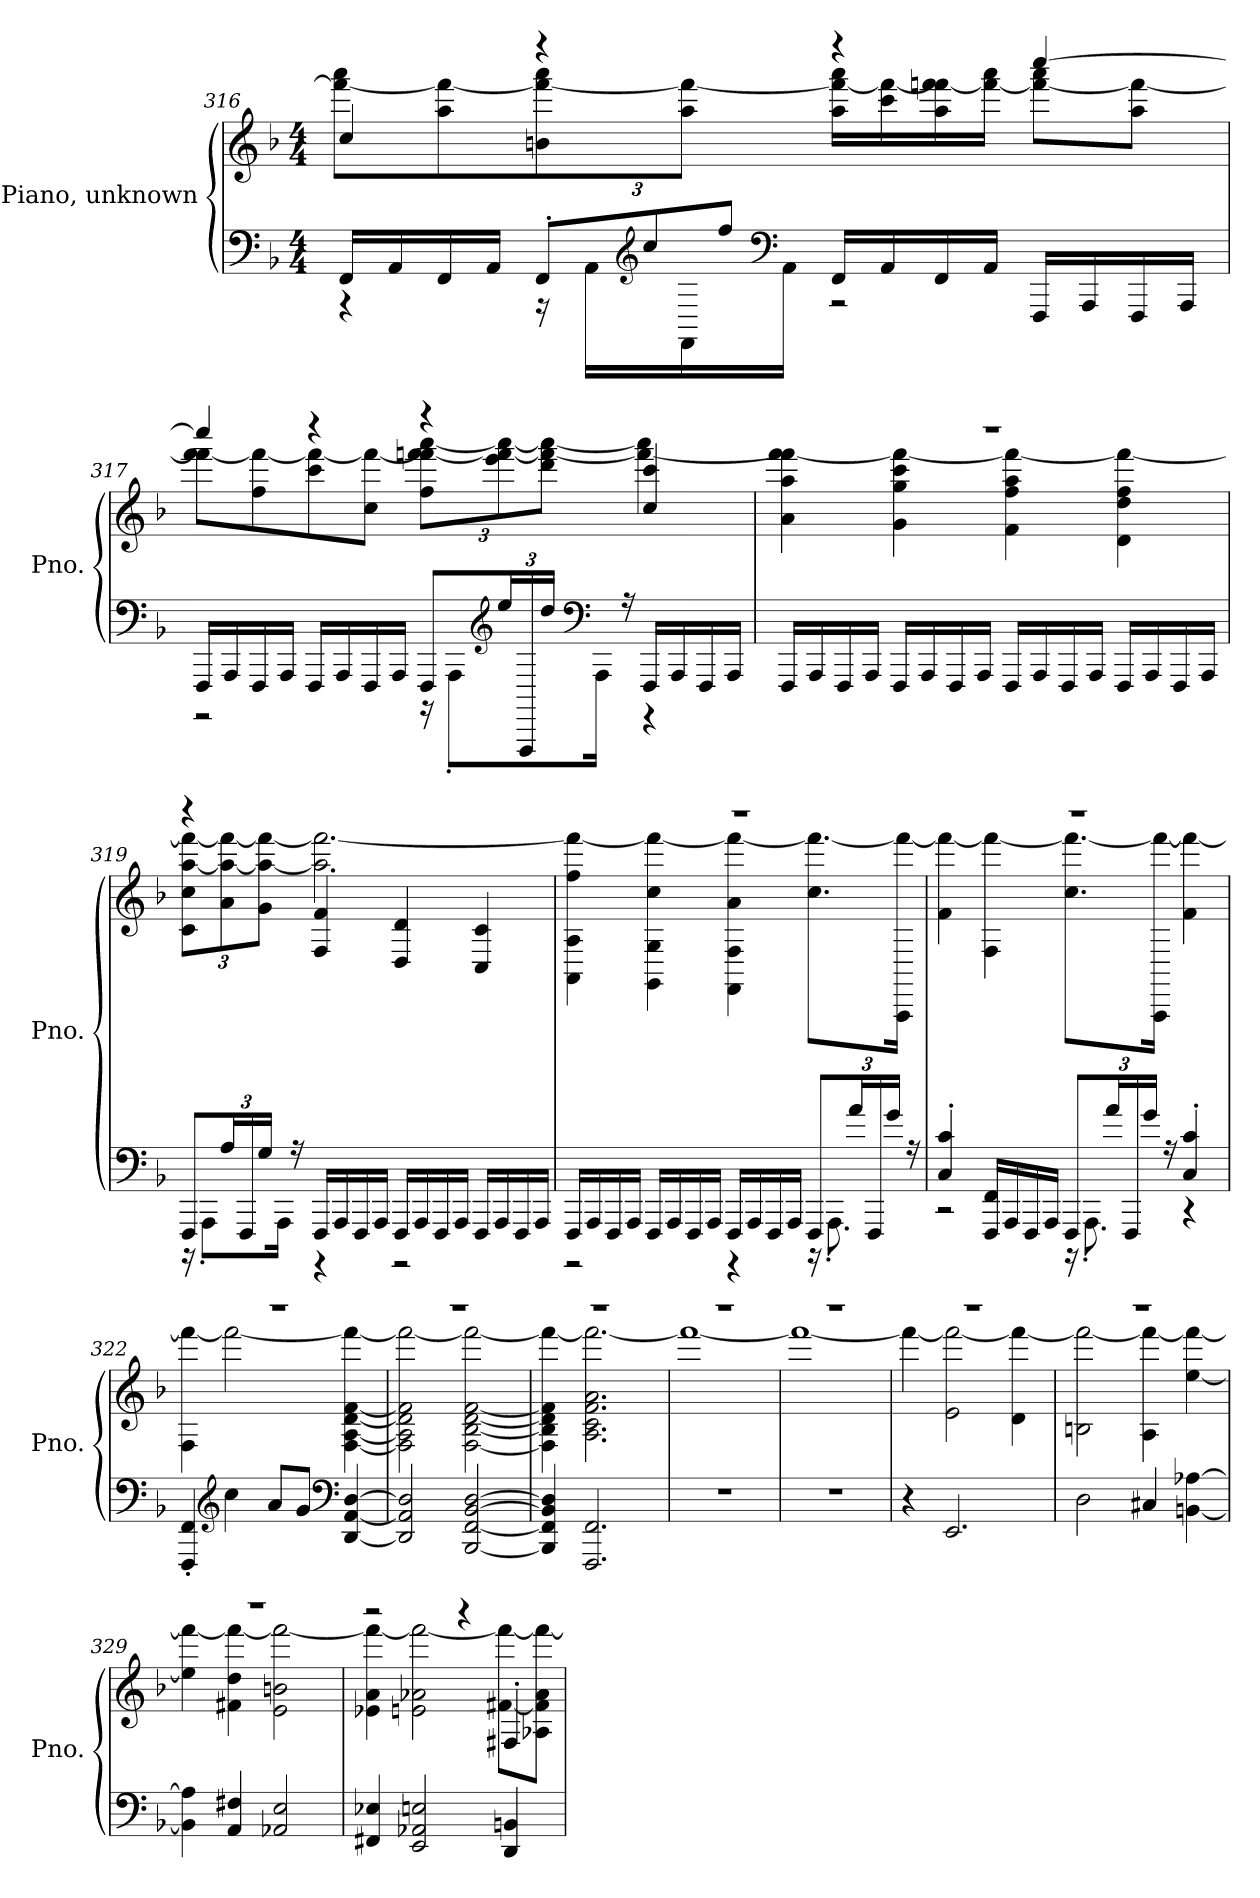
**kern	**kern
*part1	*part1
*staff2	*staff1
*I"Piano, unknown	*
*I'Pno.	*
!!LO:LB:g=z
*clefF4	*clefG2
*k[b-]	*k[b-]
*M4/4	*M4/4
=316	=316
*^	*^
16FF/LL	4r	4cc/	8fff#\_ 8aaa\L
16AA/	.	.	.
16FF/	.	.	8aa\ 8fff#\_
16AA/JJ	.	.	.
*Xbrackettup	*	*	*
12FF'/L	16r	4r	8bn\ 8fff#\_ 8aaa\
.	16AA\LL	.	.
*clefG2	*	*	*
12cc/	.	.	.
.	16FF\	.	8aa\ 8fff#\_J
12ff/J	.	.	.
*clefF4	*	*	*
.	16AA\JJ	.	.
16FF/LL	2r	4r	16aa\ 16fff#\_ 16aaa\LL
16AA/	.	.	16ccc\ 16fff#\_
16FF/	.	.	16aa\ 16fffn\ 16fff#\_
16AA/JJ	.	.	16fff#\_ 16aaa\JJ
16FFF/LL	.	[4cccc/	8fff#\_ 8aaa\L
16AAA/	.	.	.
16FFF/	.	.	8aa\ 8fff#\_J
16AAA/JJ	.	.	.
!!LO:LB:g=z	!!
=317	=317	=317	=317
16FFF/LL	2r	4cccc/]	8fff\ 8fff#\_L
16AAA/	.	.	.
16FFF/	.	.	8ff\ 8fff#\_
16AAA/JJ	.	.	.
16FFF/LL	.	4r	8ccc\ 8fff#\_
16AAA/	.	.	.
16FFF/	.	.	8cc\ 8fff#\_J
16AAA/JJ	.	.	.
*	*	*	*Xbrackettup
12FFF/L	16r	4r	12ff\ 12fffn\ 12fff#\_ [12aaa\L
.	8AAA'\L	.	.
*clefG2	*	*	*
24ee/L	.	.	12eee\ 12fff#\_ 12aaa\_
*brackettup	*	*	*
24FFF/	.	.	.
24dd/JJ	.	.	12ddd\ 12fff#\_ 12aaa\_J
*clefF4	*	*	*
.	16AAA\Jk	.	.
24r	.	.	.
16FFF/LL	4r	4cc/ 4ccc/	4fff#\_ 4aaa\]
16AAA/	.	.	.
16FFF/	.	.	.
16AAA/JJ	.	.	.
*v	*v	*	*
!!LO:LB:g=z	!!
=318	=318	=318
16FFF/LL	1r	4a\ 4aa\ 4fff\ 4fff#\_
16AAA/	.	.
16FFF/	.	.
16AAA/JJ	.	.
16FFF/LL	.	4g\ 4gg\ 4ccc\ 4fff#\_
16AAA/	.	.
16FFF/	.	.
16AAA/JJ	.	.
16FFF/LL	.	4f\ 4ff\ 4aa\ 4fff#\_
16AAA/	.	.
16FFF/	.	.
16AAA/JJ	.	.
16FFF/LL	.	4d\ 4dd\ 4ff\ 4fff#\_
16AAA/	.	.
16FFF/	.	.
16AAA/JJ	.	.
!!LO:LB:g=z	!!
=319	=319	=319
*Xbrackettup	*	*
*^	*	*
12FFF/L	16r	4r	12c\ 12cc\ [12aa\ 12fff#\_L
.	8AAA'\L	.	.
24A/L	.	.	12a\ 12aa\_ 12fff#\_
*brackettup	*	*	*
24FFF/	.	.	.
24G/JJ	.	.	12g\ 12aa\_ 12fff#\_J
.	16AAA\Jk	.	.
24r	.	.	.
16FFF/LL	4r	4F/ 4f/	2.aa\] 2.fff#\_
16AAA/	.	.	.
16FFF/	.	.	.
16AAA/JJ	.	.	.
16FFF/LL	2r	4D/ 4d/	.
16AAA/	.	.	.
16FFF/	.	.	.
16AAA/JJ	.	.	.
16FFF/LL	.	4C/ 4c/	.
16AAA/	.	.	.
16FFF/	.	.	.
16AAA/JJ	.	.	.
!!LO:PB:g=z	!!
=320	=320	=320	=320
16FFF/LL	2r	1r	4AA\ 4A\ 4ff\ 4fff#\_
16AAA/	.	.	.
16FFF/	.	.	.
16AAA/JJ	.	.	.
16FFF/LL	.	.	4GG\ 4G\ 4cc\ 4fff#\_
16AAA/	.	.	.
16FFF/	.	.	.
16AAA/JJ	.	.	.
16FFF/LL	4r	.	4FF\ 4F\ 4a\ 4fff#\_
16AAA/	.	.	.
16FFF/	.	.	.
16AAA/JJ	.	.	.
*Xbrackettup	*	*	*
12FFF/L	16r	.	8.cc\ 8.fff#\_L
.	8.AAA'\	.	.
24a/L	.	.	.
*brackettup	*	*	*
24FFF/	.	.	.
24g/JJ	.	.	.
.	.	.	16AAA\ 16fff#\_Jk
24r	.	.	.
=321	=321	=321	=321
4C/' 4c/'	2r	1r	4f\ 4fff#\_
16FFF/ 16FF/LL	.	.	4F\ 4fff#\_
16AAA/	.	.	.
16FFF/	.	.	.
16AAA/JJ	.	.	.
*Xbrackettup	*	*	*
12FFF/L	16r	.	8.cc\ 8.fff#\_L
.	8.AAA'\	.	.
24a/L	.	.	.
*brackettup	*	*	*
24FFF/	.	.	.
24g/JJ	.	.	.
.	.	.	16AAA\ 16fff#\_Jk
24r	.	.	.
4C/' 4c/'	4r	.	4f\ 4fff#\_
*v	*v	*	*
!!LO:LB:g=z	!!
=322	=322	=322
4FFF/' 4FF/'	1r	4F\ 4fff#\_
*clefG2	*	*
4cc\	.	2fff#\_
8a/L	.	.
8g/J	.	.
*clefF4	*	*
[4DD/ [4AA/ [4D/	.	[4F\ [4A\ [4d\ [4f\ 4fff#\_
=323	=323	=323
2DD/] 2AA/] 2D/]	1r	2F\] 2A\] 2d\] 2f\] 2fff#\_
[2BBB-/ [2FF/ [2BB-/ [2D/	.	[2F\ [2B-\ [2d\ [2f\ 2fff#\_
=324	=324	=324
4BBB-/] 4FF/] 4BB-/] 4D/]	1r	4F\] 4B-\] 4d\] 4f\] 4fff#\_
2.FFF/ 2.FF/	.	2.A\ 2.c\ 2.f\ 2.a\ 2.fff#\_
=325	=325	=325
1r	1r	1fff#_
=326	=326	=326
1r	1r	1fff#_
=327	=327	=327
4r	1r	4fff#\_
2.EE/	.	2e\ 2fff#\_
.	.	4d\ 4fff#\_
=328	=328	=328
2D\	1r	2Bn\ 2fff#\_
4C#X/	.	4A\ 4fff#\_
[4BBn\ [4A-X\	.	[4ee\ 4fff#\_
=329	=329	=329
4BB\] 4A-\]	1r	4ee\] 4fff#\_
4AA/ 4F#X/	.	4f#X\ 4dd\ 4fff#\_
2AA-X/ 2E/	.	2e\ 2bn\ 2fff#\_
!!LO:LB:g=z	!!
=330	=330	=330
4FF#X/ 4E-X/	2r	4e-X\ 4a\ 4fff#\_
2EE/ 2AA-X/ 2En/	.	2en\ 2a-X\ 2fff#\_
.	4r	.
4DD/ 4BBn/	4F#X'/	[8f#X\ 8fff#\_L
.	.	8A-X\ 8f#\] 8a-\ 8fff#\_J
*	*v	*v
=	=
*-	*-
